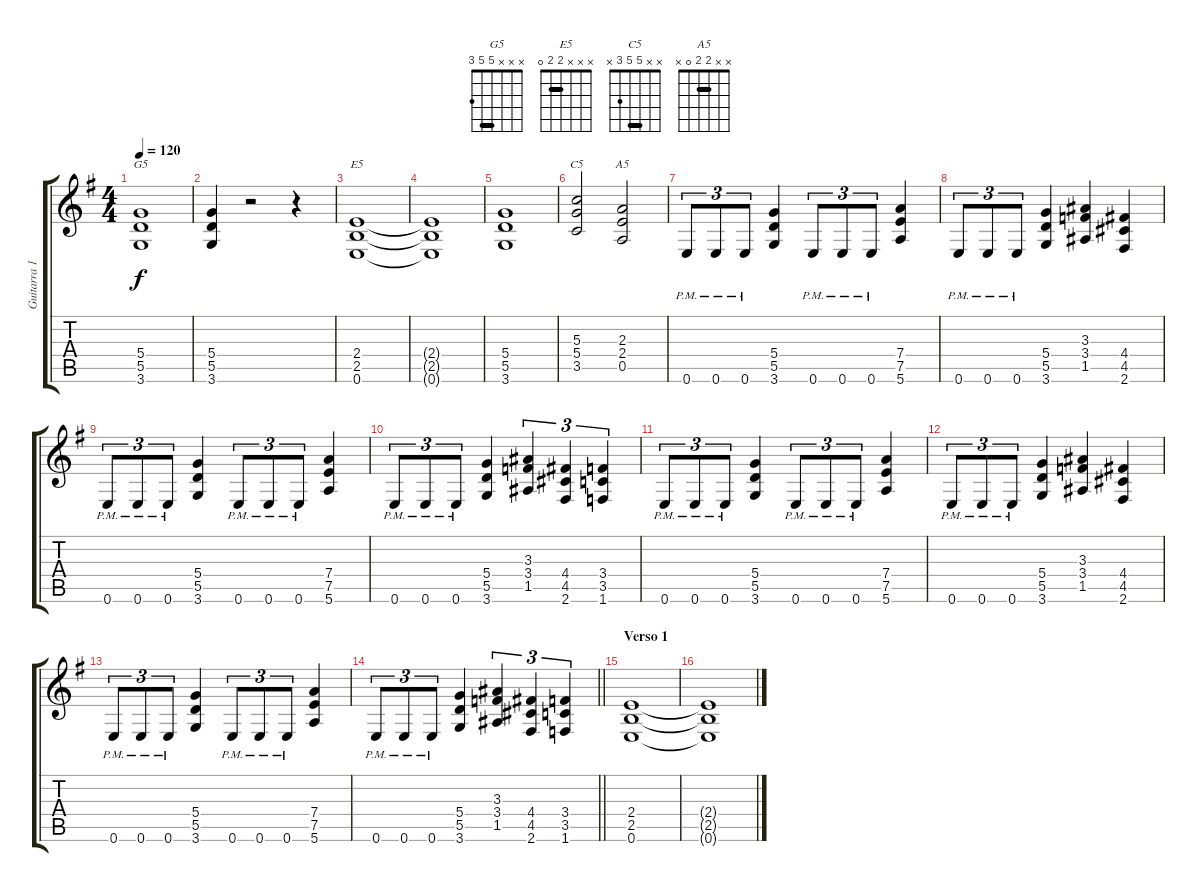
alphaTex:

\track ("Guitarra 1" "Guitarra 1") {instrument overdrivenguitar}
\staff {score tabs}
\tuning (E4 B3 G3 D3 A2 E2) {hide}
\chord ("G5" x x x 5 5 3) {barre 5}
\chord ("E5" x x x 2 2 0) {barre 2}
\chord ("C5" x x 5 5 3 x) {barre 5}
\chord ("A5" x x 2 2 0 x) {barre 2}
\ts (4 4)
\tempo 120
\clef g2
\ks g
(5.4 5.5 3.6).1{ch "G5" dy f} |
(5.4 5.5 3.6).4 r.2 r.4 |
(2.4 2.5 0.6).1{ch "E5"} |
(2.4{t} 2.5{t} 0.6{t}).1 |
(5.4 5.5 3.6).1 |
(5.3 5.4 3.5).2{ch "C5"} (2.3 2.4 0.5).2{ch "A5"} |
0.6{pm}.8{tu (3 2)} 0.6{pm}.8{tu (3 2)} 0.6{pm}.8{tu (3 2)} (5.4 5.5 3.6).4 0.6{pm}.8{tu (3 2)} 0.6{pm}.8{tu (3 2)} 0.6{pm}.8{tu (3 2)} (7.4 7.5 5.6).4 |
0.6{pm}.8{tu (3 2)} 0.6{pm}.8{tu (3 2)} 0.6{pm}.8{tu (3 2)} (5.4 5.5 3.6).4 (3.3 3.4 1.5).4 (4.4 4.5 2.6).4 |
0.6{pm}.8{tu (3 2)} 0.6{pm}.8{tu (3 2)} 0.6{pm}.8{tu (3 2)} (5.4 5.5 3.6).4 0.6{pm}.8{tu (3 2)} 0.6{pm}.8{tu (3 2)} 0.6{pm}.8{tu (3 2)} (7.4 7.5 5.6).4 |
0.6{pm}.8{tu (3 2)} 0.6{pm}.8{tu (3 2)} 0.6{pm}.8{tu (3 2)} (5.4 5.5 3.6).4 (3.3 3.4 1.5).4{tu (3 2)} (4.4 4.5 2.6).4{tu (3 2)} (3.4 3.5 1.6).4{tu (3 2)} |
0.6{pm}.8{tu (3 2)} 0.6{pm}.8{tu (3 2)} 0.6{pm}.8{tu (3 2)} (5.4 5.5 3.6).4 0.6{pm}.8{tu (3 2)} 0.6{pm}.8{tu (3 2)} 0.6{pm}.8{tu (3 2)} (7.4 7.5 5.6).4 |
0.6{pm}.8{tu (3 2)} 0.6{pm}.8{tu (3 2)} 0.6{pm}.8{tu (3 2)} (5.4 5.5 3.6).4 (3.3 3.4 1.5).4 (4.4 4.5 2.6).4 |
0.6{pm}.8{tu (3 2)} 0.6{pm}.8{tu (3 2)} 0.6{pm}.8{tu (3 2)} (5.4 5.5 3.6).4 0.6{pm}.8{tu (3 2)} 0.6{pm}.8{tu (3 2)} 0.6{pm}.8{tu (3 2)} (7.4 7.5 5.6).4 |
\barLineRight lightlight
0.6{pm}.8{tu (3 2)} 0.6{pm}.8{tu (3 2)} 0.6{pm}.8{tu (3 2)} (5.4 5.5 3.6).4 (3.3 3.4 1.5).4{tu (3 2)} (4.4 4.5 2.6).4{tu (3 2)} (3.4 3.5 1.6).4{tu (3 2)} |
\section ("" "Verso 1")
(2.4 2.5 0.6).1 |
(2.4{t} 2.5{t} 0.6{t}).1
